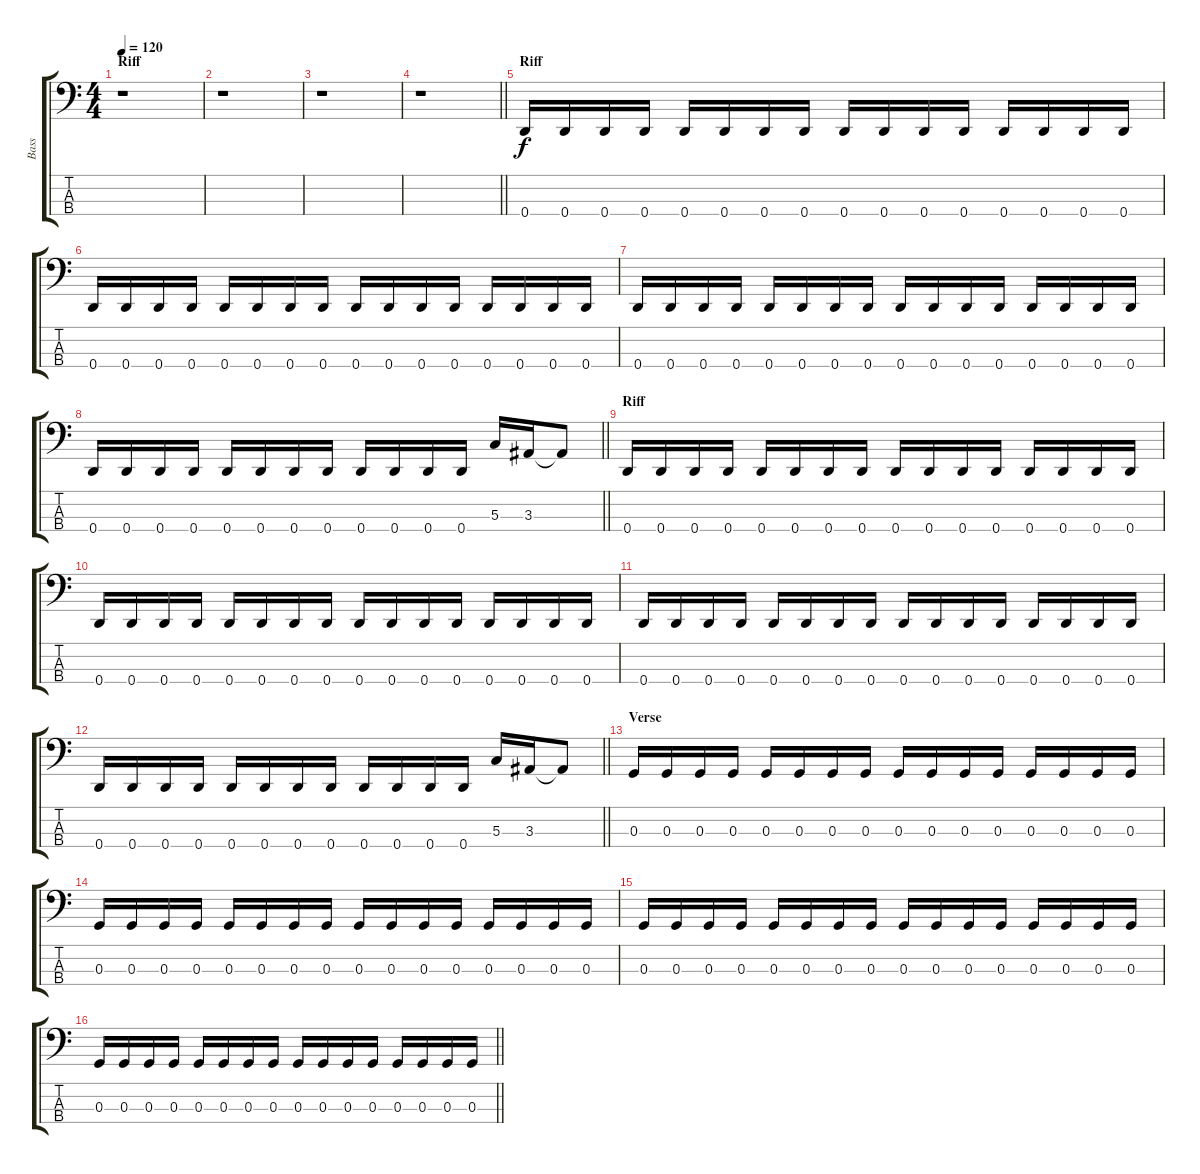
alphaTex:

\track ("Bass" "Bass") {instrument electricbasspick}
\staff {score tabs}
\tuning (F2 C2 G1 D1) {hide}
\ts (4 4)
\section ("" "Riff")
\tempo 120
\clef f4
\ks c
r.1{dy f instrument electricbasspick} |
r.1 |
r.1 |
\barLineRight lightlight
r.1 |
\section ("" "Riff")
0.4.16 0.4.16 0.4.16 0.4.16 0.4.16 0.4.16 0.4.16 0.4.16 0.4.16 0.4.16 0.4.16 0.4.16 0.4.16 0.4.16 0.4.16 0.4.16 |
0.4.16 0.4.16 0.4.16 0.4.16 0.4.16 0.4.16 0.4.16 0.4.16 0.4.16 0.4.16 0.4.16 0.4.16 0.4.16 0.4.16 0.4.16 0.4.16 |
0.4.16 0.4.16 0.4.16 0.4.16 0.4.16 0.4.16 0.4.16 0.4.16 0.4.16 0.4.16 0.4.16 0.4.16 0.4.16 0.4.16 0.4.16 0.4.16 |
\barLineRight lightlight
0.4.16 0.4.16 0.4.16 0.4.16 0.4.16 0.4.16 0.4.16 0.4.16 0.4.16 0.4.16 0.4.16 0.4.16 5.3.16 3.3.16 3.3{t}.8 |
\section ("" "Riff")
0.4.16 0.4.16 0.4.16 0.4.16 0.4.16 0.4.16 0.4.16 0.4.16 0.4.16 0.4.16 0.4.16 0.4.16 0.4.16 0.4.16 0.4.16 0.4.16 |
0.4.16 0.4.16 0.4.16 0.4.16 0.4.16 0.4.16 0.4.16 0.4.16 0.4.16 0.4.16 0.4.16 0.4.16 0.4.16 0.4.16 0.4.16 0.4.16 |
0.4.16 0.4.16 0.4.16 0.4.16 0.4.16 0.4.16 0.4.16 0.4.16 0.4.16 0.4.16 0.4.16 0.4.16 0.4.16 0.4.16 0.4.16 0.4.16 |
\barLineRight lightlight
0.4.16 0.4.16 0.4.16 0.4.16 0.4.16 0.4.16 0.4.16 0.4.16 0.4.16 0.4.16 0.4.16 0.4.16 5.3.16 3.3.16 3.3{t}.8 |
\section ("" "Verse")
0.3.16 0.3.16 0.3.16 0.3.16 0.3.16 0.3.16 0.3.16 0.3.16 0.3.16 0.3.16 0.3.16 0.3.16 0.3.16 0.3.16 0.3.16 0.3.16 |
0.3.16 0.3.16 0.3.16 0.3.16 0.3.16 0.3.16 0.3.16 0.3.16 0.3.16 0.3.16 0.3.16 0.3.16 0.3.16 0.3.16 0.3.16 0.3.16 |
0.3.16 0.3.16 0.3.16 0.3.16 0.3.16 0.3.16 0.3.16 0.3.16 0.3.16 0.3.16 0.3.16 0.3.16 0.3.16 0.3.16 0.3.16 0.3.16 |
\barLineRight lightlight
0.3.16 0.3.16 0.3.16 0.3.16 0.3.16 0.3.16 0.3.16 0.3.16 0.3.16 0.3.16 0.3.16 0.3.16 0.3.16 0.3.16 0.3.16 0.3.16
